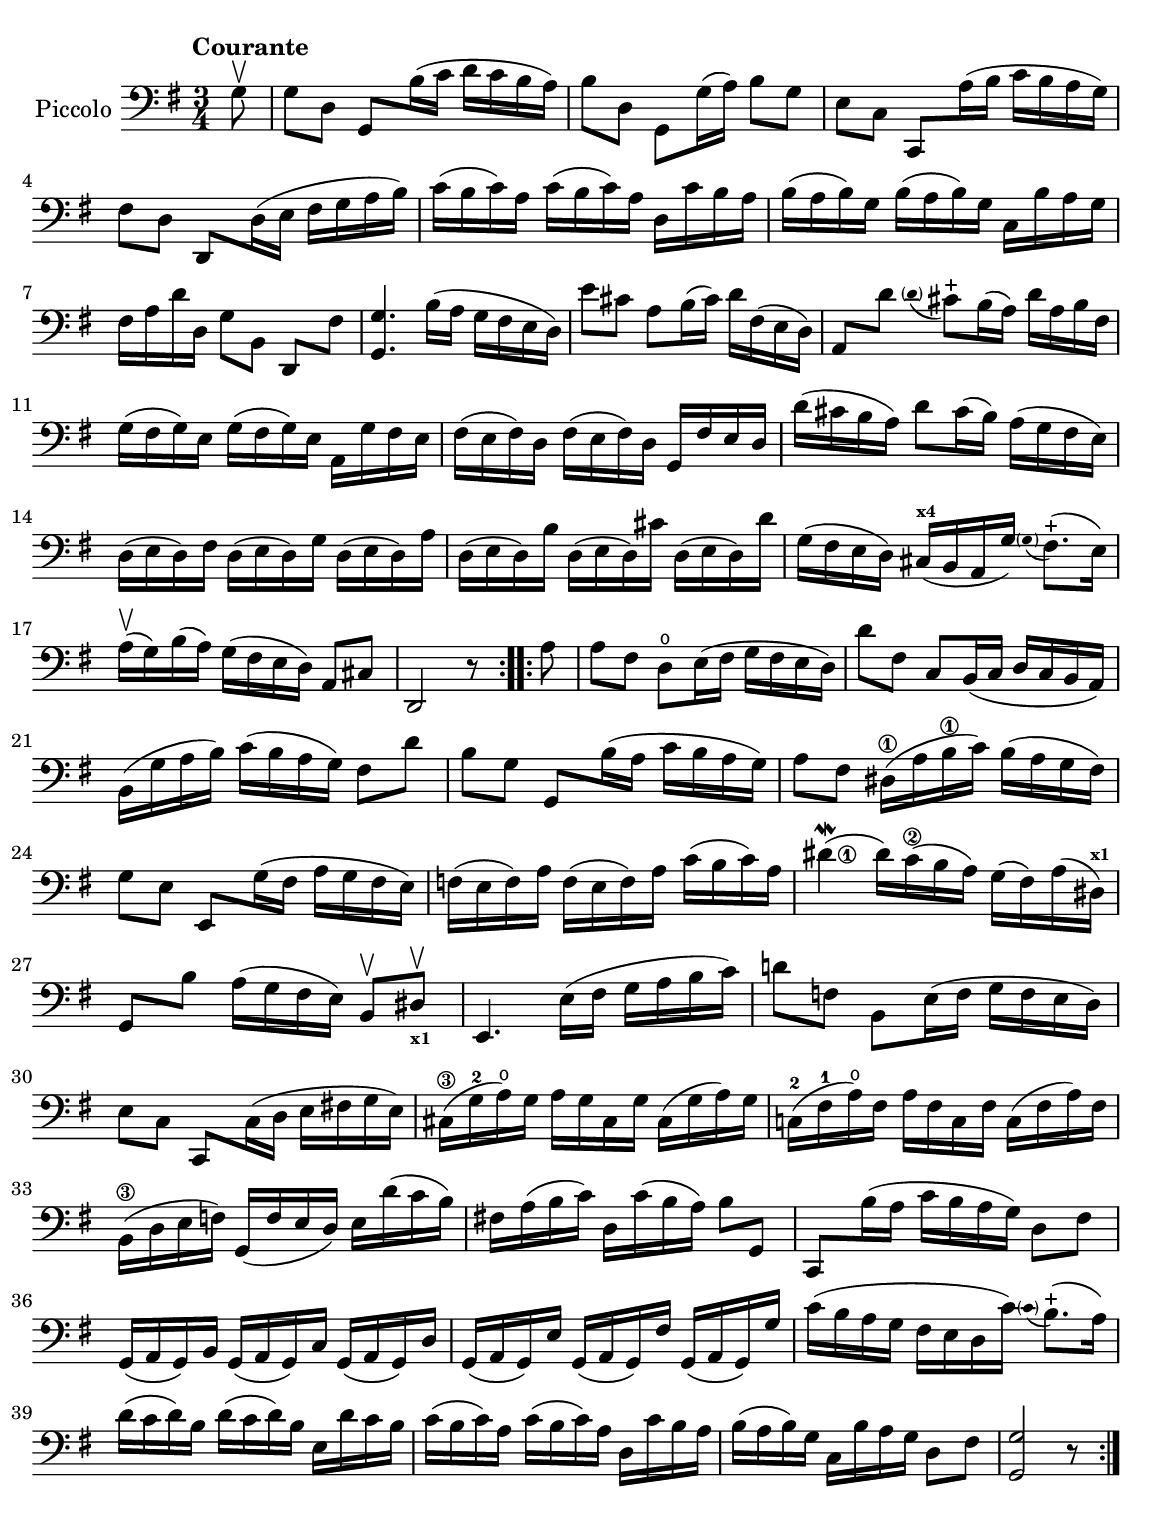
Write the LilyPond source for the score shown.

#(set-global-staff-size 21)

\version "2.18.2"

\header {
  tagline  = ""
}

\language "italiano"

% iPad Pro 12.9

\paper {
  paper-width  = 195\mm
  paper-height = 260\mm
%  indent = #0
  page-count = #1
  line-width = #184
  print-page-number = ##f
  ragged-last-bottom = ##t
  ragged-bottom = ##f
%  ragged-last = ##t
}

% \phrasingSlurDashed
% \SlurDashed
% \slurSolid

\score {
  \new Staff
  \with{instrumentName=#"Piccolo"}{
    \set fingeringOrientations = #'(left)
    \override Beam.auto-knee-gap = #2
    \override Hairpin.to-barline = ##f
    \override ParenthesesItem.padding = #0.1
    \override ParenthesesItem.font-size = #-1

    \tempo "Courante"
    \time 3/4
    \key sol \major
    \clef "bass"

    \repeat volta 2 {
    | \partial 8
      sol8\upbow
    | sol8 re8 sol,8 si16( do'16 re'16 do'16 si16 la16)
    | si8 re8 sol,8 sol16( la16) si8 sol8
    | mi8 do8 do,8 la16( si16 do'16 si16 la16 sol16)
    | fad8 re8 \stemUp re,8 \stemDown re16( mi16 \stemNeutral fad16 sol16 la16 si16)
    | do'16( si16 do'16) la16 do'16( si16 do'16) la16
      re16 do'16 si16 la16
    | si16( la16 si16) sol16 si16( la16 si16) sol16
      do16 si16 la16 sol16
    | fad16 la16 re'16 re16 sol8[ si,8] re,8[ fad8]
    | <<sol,4. sol4.>> si16( la16 sol16 fad16 mi16 re16)
    | mi'8 dod'8 la8 si16( dod'16) re'16 fad16( mi16 re16)
    | la,8 re'8
      \appoggiatura {\hide Stem \parenthesize re'8 \undo \hide Stem} dod'8-+
      si16( la16) re'16 la16 si16 fad16
    | sol16( fad16 sol16) mi16 sol16( fad16 sol16) mi16
      la,16 sol16 fad16 mi16
    | fad16( mi16 fad16) re16 fad16( mi16 fad16) re16
      sol,16 fad16 mi16 re16
    | re'16( dod'16 si16 la16) re'8 dod'16( si16)
      la16( sol16 fad16 mi16)
    | re16( mi16 re16) fad16 re16( mi16 re16) sol16
      re16( mi16 re16) la16
    | re16( mi16 re16) si16 re16( mi16 re16) dod'16
      re16( mi16 re16) re'16
    | sol16( fad16 mi16 re16) dod16(^\markup{\bold\teeny x4} si,16 la,16 sol16)
      \appoggiatura {\hide Stem \parenthesize sol8 \undo \hide Stem} fad8.-+(
      mi16)
    | la16(\upbow sol16) si16( la16) sol16( fad16 mi16 re16)
      la,8 dod8
    | \partial 2. re,2 r8
    }

    \repeat volta 2 {
    | la8
    | \set Score.currentBarNumber = #19
      la8 fad8 re8\open mi16( fad16 sol16 fad16 mi16 re16)
    | re'8 fad8 do8 si,16( do16 re16 do16 si,16 la,16)
    | si,16( sol16 la16 si16) do'16( si16 la16 sol16) fad8 re'8
    | si8 sol8 \stemUp sol,8 \stemNeutral si16( la16 do'16 si16 la16 sol16)
    | la8 fad8 red16\1( la16 si16\1 do'16) si16( la16 sol16 fad16)
    | sol8 mi8 \stemUp mi,8 \stemDown sol16( fad16
      \stemNeutral la16 sol16 fad16 mi16)
    | fa16( mi16 fa16) la16 fa16( mi16 fa16) la16
      do'16( si16 do'16) la16
    | \set fingeringOrientations = #'(right)
      <red'\finger\markup{\circle 1}>4\mordent( red'16) do'16(\2 si16 la16)
      sol16( fad16) la16( red16)^\markup{\bold\teeny x1}
    | sol,8 si8 la16( sol16 fad16 mi16) si,8\upbow red8\upbow_\markup{\bold\teeny x1}
    | mi,4. mi16( fad16 sol16 la16 si16 do'16)
    | re'!8 fa!8 si,8 mi16( fa16 sol16 fa16 mi16 re16)
    | mi8 do8 \stemUp do,8 \stemDown do16( re16 \stemNeutral mi16 fad!16 sol16 mi16)
    | dod16(\3 sol16-2 la16)\open sol16 la16 sol16 dod16 sol16
      dod16( sol16 la16) sol16
    | do!16(-2 fad16-1 la16)\open fad16 la16 fad16 do16 fad16
      do16( fad16 la16) fad16
    | si,16(\3 re16 mi16 fa!16) sol,16( fa16 mi16 re16)
      mi16 re'16( do'16 si16)
    | fad!16 la16( si16 do'16) re16 do'16( si16 la16) si8 sol,8
    | do,8 si16( la16 do'16 si16 la16 sol16) re8 fad8
    | sol,16( la,16 sol,16) si,16 sol,16( la,16 sol,16) do16
      sol,16( la,16 sol,16) re16
    | sol,16( la,16 sol,16) mi16 sol,16( la,16 sol,16) fad16
      sol,16( la,16 sol,16) sol16
    | do'16( si16 la16 sol16 fad16 mi16 re16 do'16)
      \appoggiatura {\hide Stem \parenthesize do'8 \undo \hide Stem} si8.-+( la16)
    | re'16( do'16 re'16) si16 re'16( do'16 re'16) si16
      mi16 re'16 do'16 si16
    | do'16( si16 do'16) la16 do'16( si16 do'16) la16
      re16 do'16 si16 la16
    | si16( la16 si16) sol16 do16 si16 la16 sol16 re8 fad8
    | \partial 2. <<sol,2 sol2>> r8
    }
  }
}
